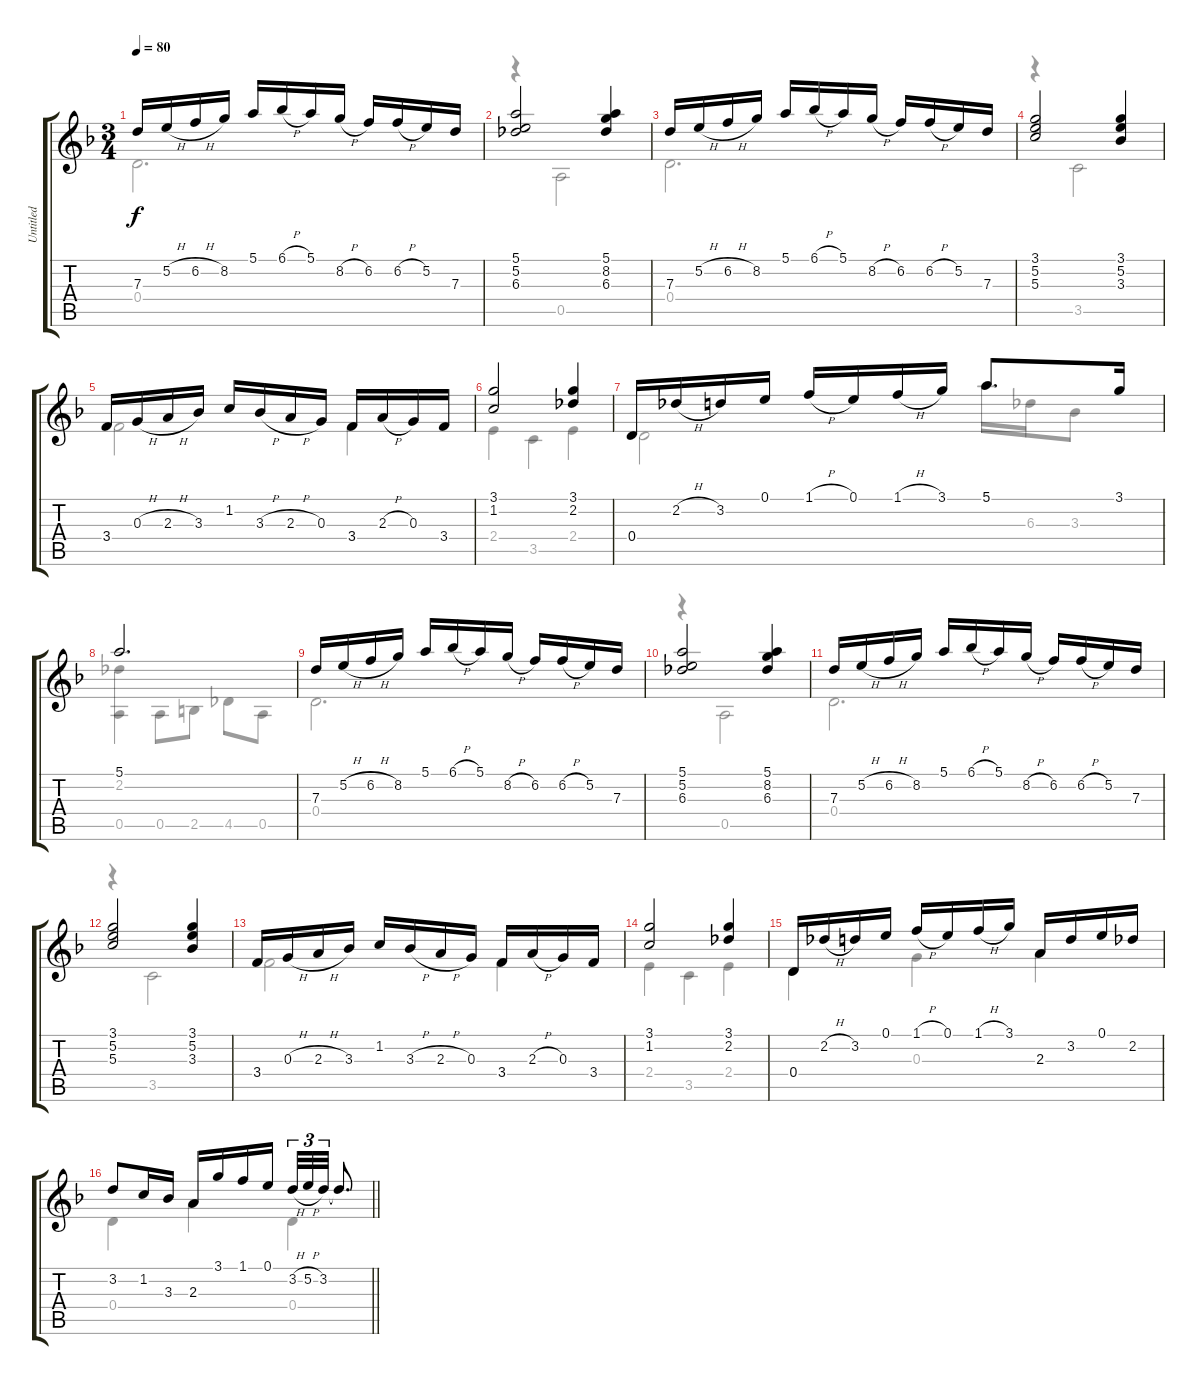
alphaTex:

\track ("Untitled" "Untitled") {instrument acousticguitarnylon}
\staff {score tabs}
\tuning (E4 B3 G3 D3 A2 E2) {hide}
\voice
\ts (3 4)
\tempo 80
\clef g2
\ks f
7.3.16{dy f} 5.2{h}.16 6.2{h}.16 8.2.16 5.1.16 6.1{h}.16 5.1.16 8.2{h}.16 6.2.16 6.2{h}.16 5.2.16 7.3.16 |
(5.1 5.2 6.3).2 (5.1 8.2 6.3).4 |
7.3.16 5.2{h}.16 6.2{h}.16 8.2.16 5.1.16 6.1{h}.16 5.1.16 8.2{h}.16 6.2.16 6.2{h}.16 5.2.16 7.3.16 |
(3.1 5.2 5.3).2 (3.1 5.2 3.3).4 |
3.4.16 0.3{h}.16 2.3{h}.16 3.3.16 1.2.16 3.3{h}.16 2.3{h}.16 0.3.16 3.4.16 2.3{h}.16 0.3.16 3.4.16 |
(3.1 1.2).2 (3.1 2.2).4 |
0.4.16 2.2{h}.16 3.2.16 0.1.16 1.1{h}.16 0.1.16 1.1{h}.16 3.1.16 5.1.8{d} 3.1.16 |
5.1.2{d} |
7.3.16 5.2{h}.16 6.2{h}.16 8.2.16 5.1.16 6.1{h}.16 5.1.16 8.2{h}.16 6.2.16 6.2{h}.16 5.2.16 7.3.16 |
(5.1 5.2 6.3).2 (5.1 8.2 6.3).4 |
7.3.16 5.2{h}.16 6.2{h}.16 8.2.16 5.1.16 6.1{h}.16 5.1.16 8.2{h}.16 6.2.16 6.2{h}.16 5.2.16 7.3.16 |
(3.1 5.2 5.3).2 (3.1 5.2 3.3).4 |
3.4.16 0.3{h}.16 2.3{h}.16 3.3.16 1.2.16 3.3{h}.16 2.3{h}.16 0.3.16 3.4.16 2.3{h}.16 0.3.16 3.4.16 |
(3.1 1.2).2 (3.1 2.2).4 |
0.4.16 2.2{h}.16 3.2.16 0.1.16 1.1{h}.16 0.1.16 1.1{h}.16 3.1.16 2.3.16 3.2.16 0.1.16 2.2.16 |
\barLineRight lightlight
3.2.8 1.2.16 3.3.16 2.3.16 3.1.16 1.1.16 0.1.16 3.2{h}.32{tu (3 2)} 5.2{h}.32{tu (3 2)} 3.2.32{tu (3 2)} 3.2{t}.8{d}
\voice
\clef g2
\ottava regular
\simile none
\ks f
0.4.2{d dy f} |
r.4 0.5.2 |
0.4.2{d} |
r.4 3.5.2 |
3.4.2 3.4.4 |
2.4.4 3.5.4 2.4.4 |
0.4.2 5.1.16 6.3.16 3.3.8 |
(2.2 0.5).4 0.5.8 2.5.8 4.5.8 0.5.8 |
0.4.2{d} |
r.4 0.5.2 |
0.4.2{d} |
r.4 3.5.2 |
3.4.2 3.4.4 |
2.4.4 3.5.4 2.4.4 |
0.4.4 0.3.4 2.3.4 |
\barLineRight lightlight
0.4.4 2.3.4 0.4.4
